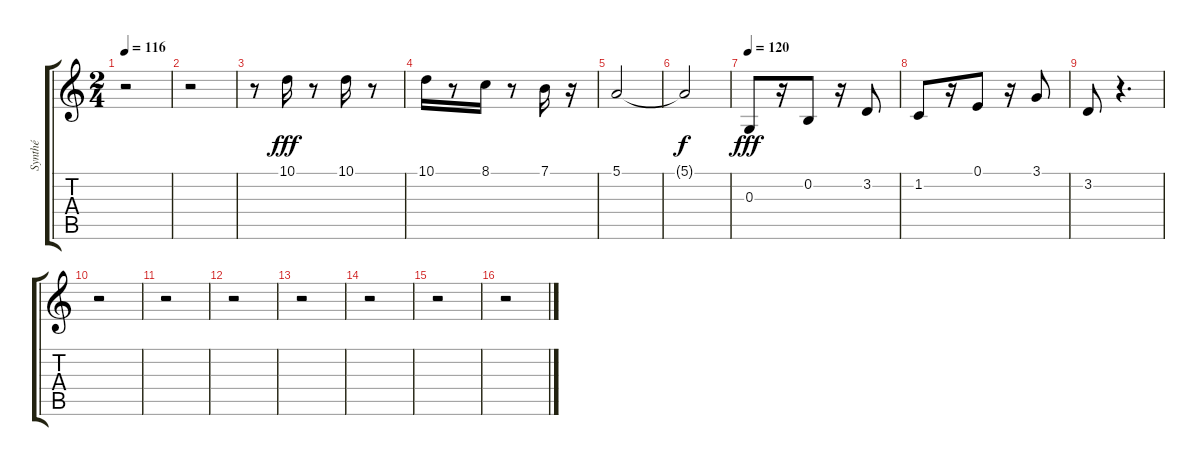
\track ("Synthé" "Synthé") {instrument brasssection}
\staff {score tabs}
\tuning (E4 B3 G3 D3 A2 E2) {hide}
\ts (2 4)
\tempo 116
\clef g2
\ks c
r.2{dy fff} |
r.2 |
r.8 10.1.16 r.8 10.1.16 r.8 |
10.1.16 r.8 8.1.16 r.8 7.1.16 r.16 |
5.1.2 |
5.1{t}.2{dy f} |
\tempo 120
0.3.8{dy fff} r.16 0.2.8 r.16 3.2.8 |
1.2.8 r.16 0.1.8 r.16 3.1.8 |
3.2.8 r.4{d} |
r.2 |
r.2 |
r.2 |
r.2 |
r.2 |
r.2 |
r.2
